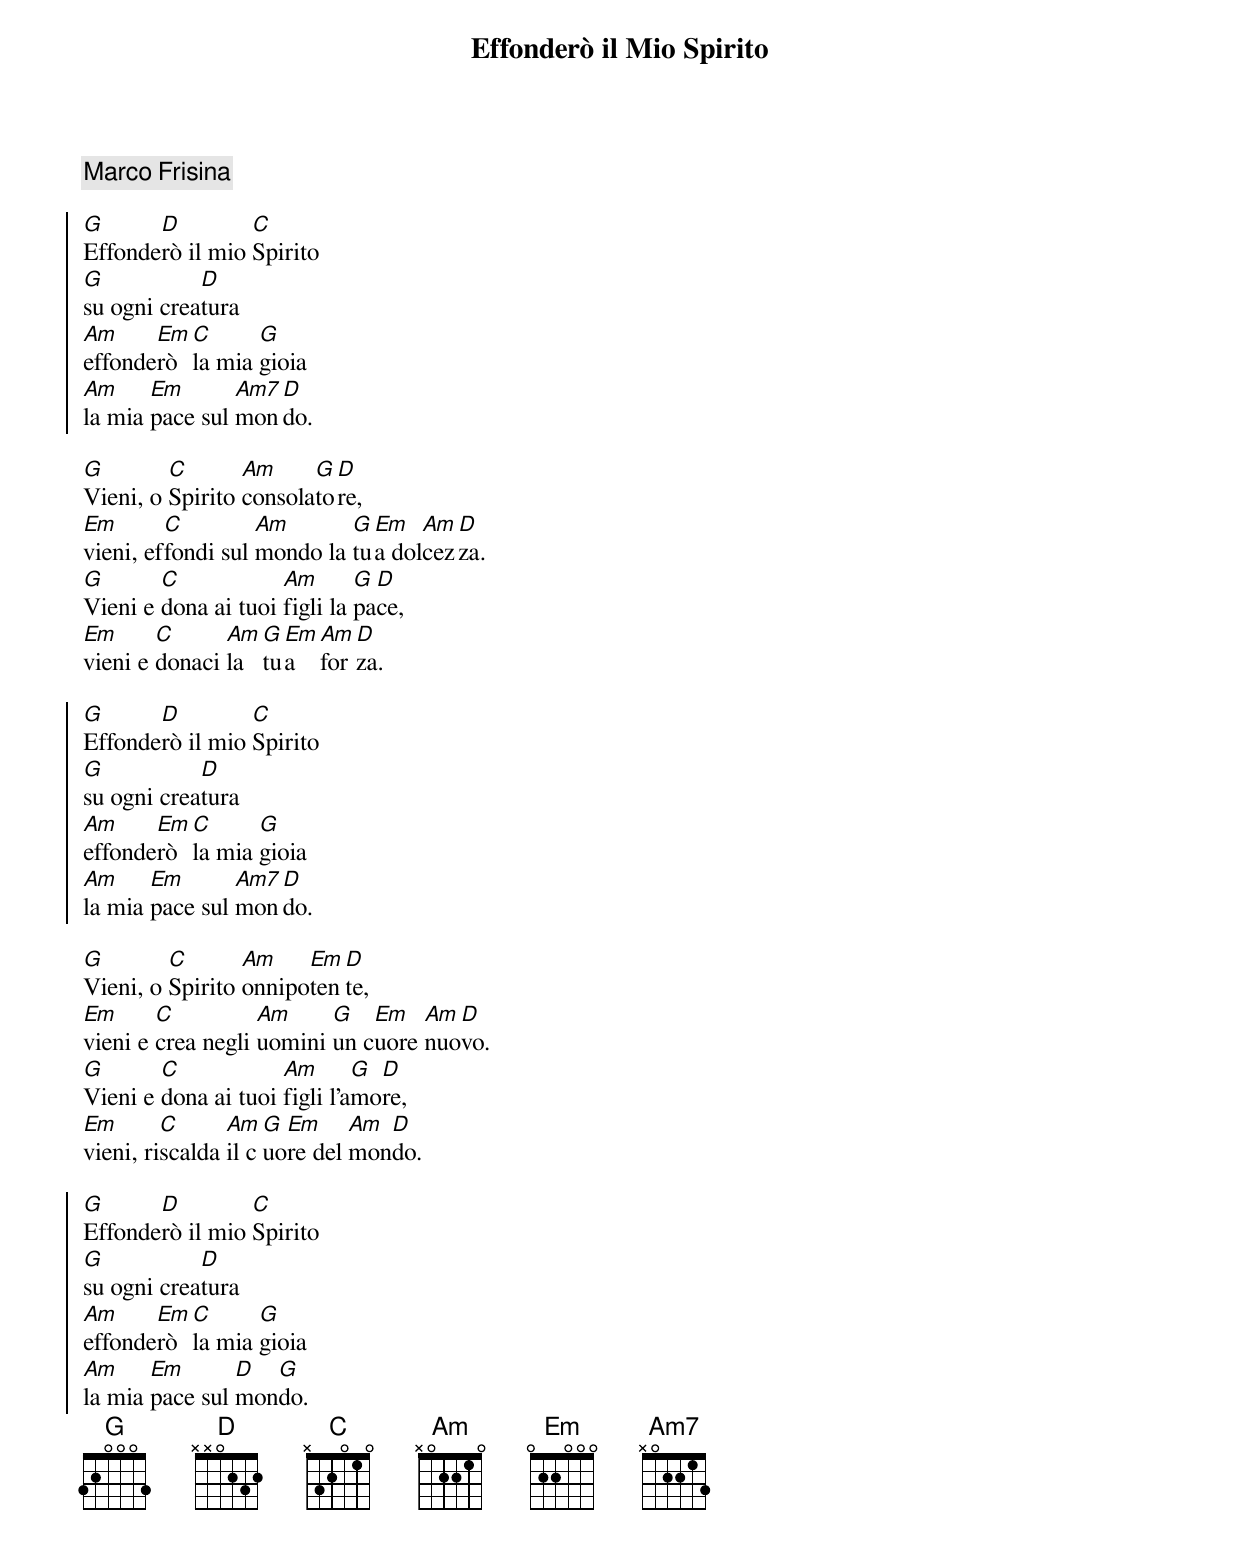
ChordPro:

{title: Effonderò il Mio Spirito}
{c: Marco Frisina}

{soc}
[G]Effonde[D]rò il mio [C]Spirito
[G]su ogni crea[D]tura
[Am]effonde[Em]rò [C]la mia [G]gioia
[Am]la mia [Em]pace sul [Am7]mon[D]do.
{eoc}

[G]Vieni, o [C]Spirito [Am]consola[G]to[D]re,
[Em]vieni, ef[C]fondi sul [Am]mondo la [G]tu[Em]a dol[Am]cez[D]za.
[G]Vieni e [C]dona ai tuoi [Am]figli la [G]pa[D]ce,
[Em]vieni e [C]donaci [Am]la [G]tu[Em]a [Am]for[D]za.

{soc}
[G]Effonde[D]rò il mio [C]Spirito
[G]su ogni crea[D]tura
[Am]effonde[Em]rò [C]la mia [G]gioia
[Am]la mia [Em]pace sul [Am7]mon[D]do.
{eoc}

[G]Vieni, o [C]Spirito [Am]onnipo[Em]ten[D]te,
[Em]vieni e [C]crea negli [Am]uomini [G]un c[Em]uore [Am]nuo[D]vo.
[G]Vieni e [C]dona ai tuoi [Am]figli l'a[G]mo[D]re,
[Em]vieni, ri[C]scalda [Am]il c[G]uo[Em]re del [Am]mon[D]do.

{soc}
[G]Effonde[D]rò il mio [C]Spirito
[G]su ogni crea[D]tura
[Am]effonde[Em]rò [C]la mia [G]gioia
[Am]la mia [Em]pace sul [D]mon[G]do.
{eoc}
